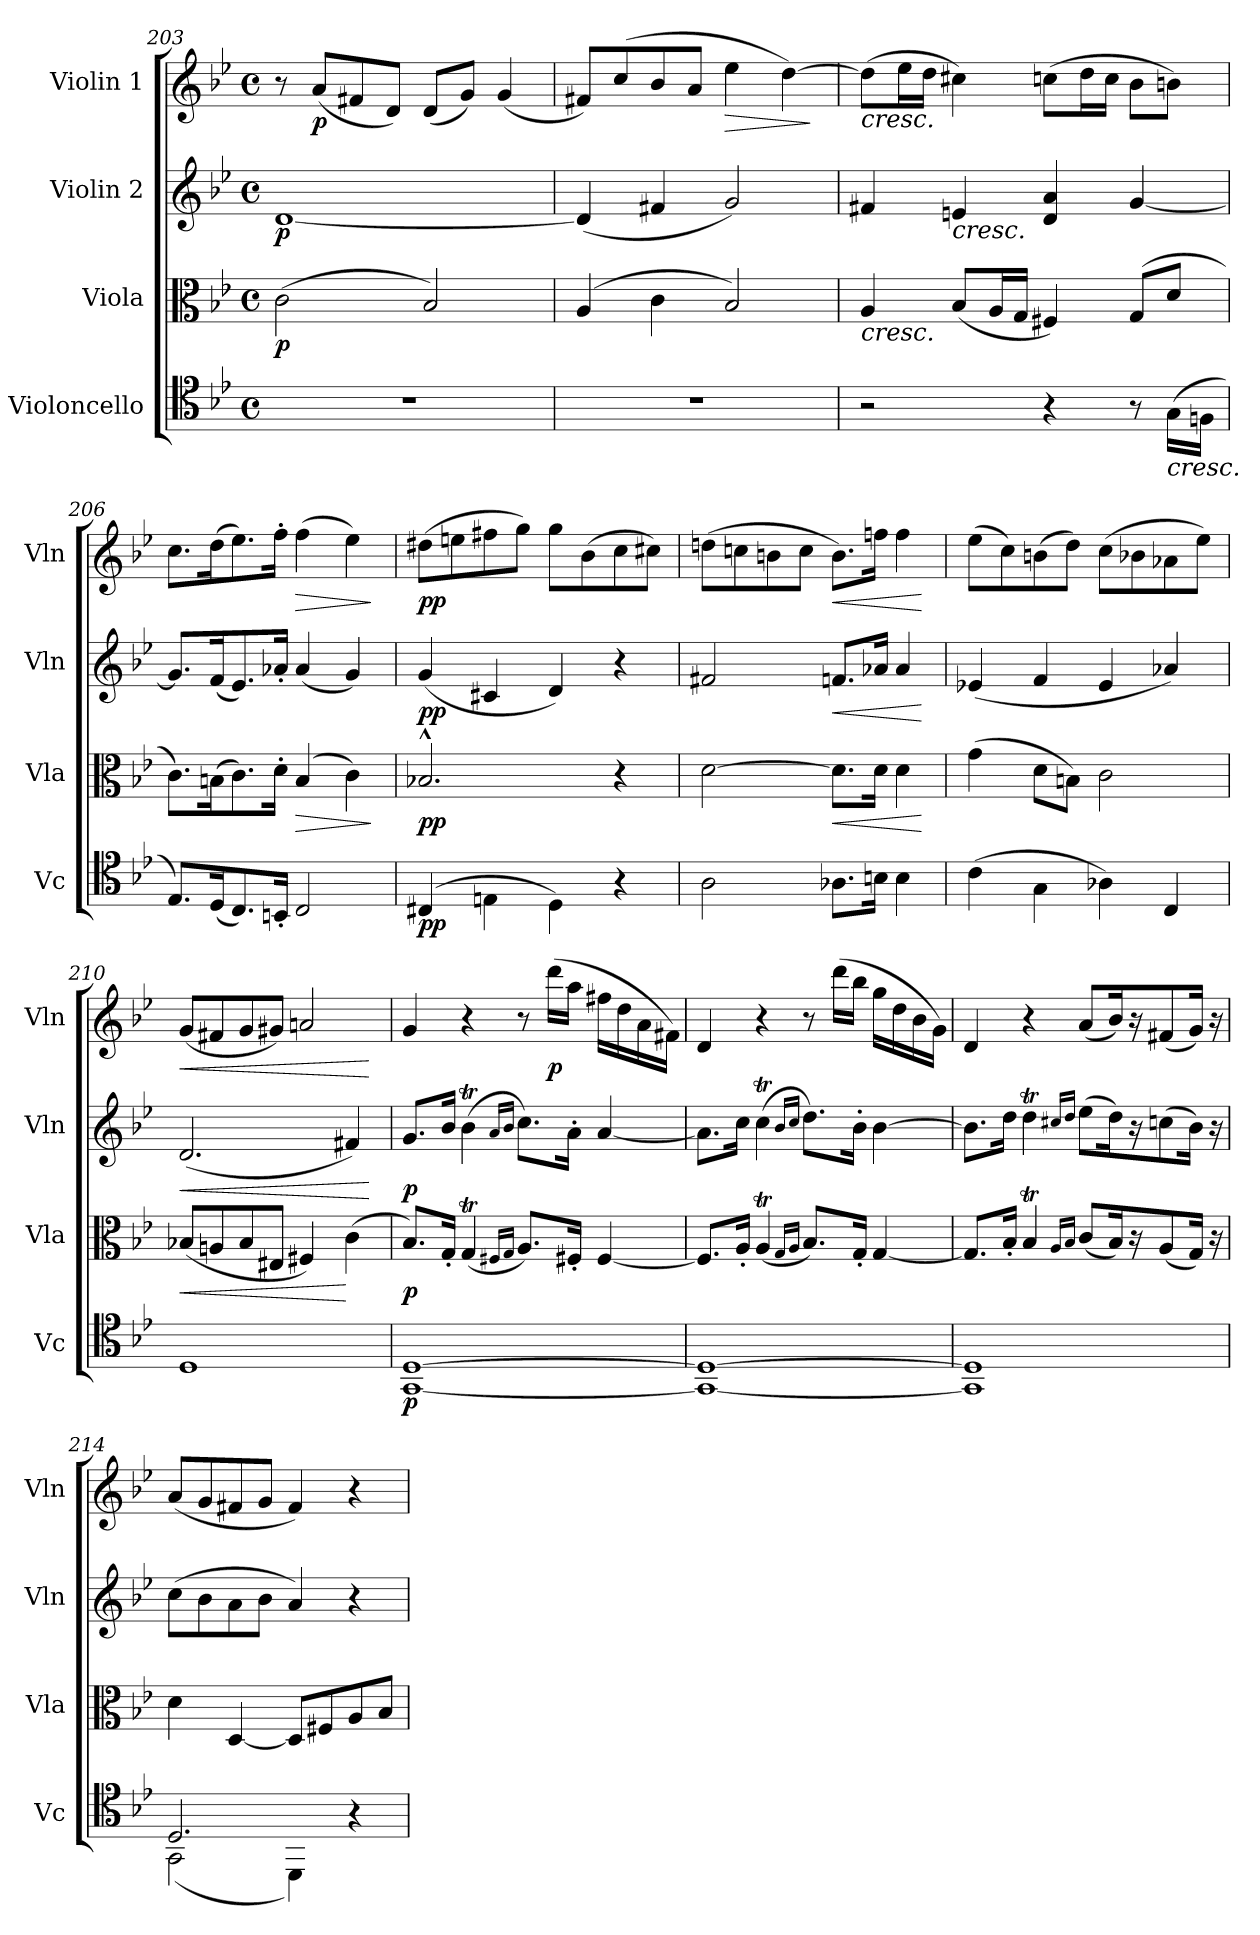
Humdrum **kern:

**kern	**dynam	**kern	**dynam	**kern	**dynam	**kern	**dynam
*part4	*part4	*part3	*part3	*part2	*part2	*part1	*part1
*staff4	*staff4	*staff3	*staff3	*staff2	*staff2	*staff1	*staff1
*I"Violoncello	*	*I"Viola	*	*I"Violin 2	*	*I"Violin 1	*
*I'Vc	*	*I'Vla	*	*I'Vln	*	*I'Vln	*
*clefC4	*	*clefC3	*	*clefG2	*	*clefG2	*
*k[b-e-]	*	*k[b-e-]	*	*k[b-e-]	*	*k[b-e-]	*
*M4/4	*	*M4/4	*	*M4/4	*	*M4/4	*
*met(c)	*	*met(c)	*	*met(c)	*	*met(c)	*
=203	=203	=203	=203	=203	=203	=203	=203
!	!	!	!LO:DY:b	!	!LO:DY:b	!	!
1r	.	(>2c\	p	[1d	p	8r	.
!	!	!	!	!	!	!	!LO:DY:b
.	.	.	.	.	.	(<8a/L	p
.	.	.	.	.	.	8f#X/	.
.	.	.	.	.	.	8d/J)	.
.	.	2B-/)	.	.	.	(<8d/L	.
.	.	.	.	.	.	8g/J)	.
.	.	.	.	.	.	(<4g/	.
=204	=204	=204	=204	=204	=204	=204	=204
1r	.	(>4A/	.	(<4d/]	.	8f#X/L)	.
.	.	.	.	.	.	(>8cc/	.
.	.	4c\	.	4f#X/	.	8b-/	.
.	.	.	.	.	.	8a/J	.
!	!	!	!	!	!	!	!LO:HP:b
.	.	2B-/)	.	2g/)	.	4ee-\	>
.	.	.	.	.	.	[4dd\)	.
.	.	.	.	.	.	.	]
=205	=205	=205	=205	=205	=205	=205	=205
!	!	!	!	!	!	!LO:TX:b:i:t=cresc.	!
!	!	!LO:TX:b:i:t=cresc.	!	!	!	!	!
2r	.	4A/	.	4f#X/	.	(>8dd\L]	.
.	.	.	.	.	.	16ee-\L	.
.	.	.	.	.	.	16dd\JJ	.
!	!	!	!	!LO:TX:b:i:t=cresc.	!	!	!
.	.	(<8B-/L	.	4en/	.	4cc#X\)	.
.	.	16A/L	.	.	.	.	.
.	.	16G/JJ	.	.	.	.	.
4r	.	4F#X/)	.	4d/ 4a/	.	(>8ccn\L	.
.	.	.	.	.	.	16dd\L	.
.	.	.	.	.	.	16cc\JJ	.
8r	.	(<8G/L	.	[4g/	.	8b-\L	.
!LO:TX:b:i:t=cresc.	!	!	!	!	!	!	!
(>16G\LL	.	8d/J	.	.	.	8bn\J)	.
16Fn\JJ	.	.	.	.	.	.	.
=206	=206	=206	=206	=206	=206	=206	=206
8.E-/L)	.	8.c\L)	.	8.g/L]	.	8.cc\L	.
(<16D/K	.	(>16Bn\K	.	(<16f/K	.	(>16dd\K	.
8.C/)	.	8.c\)	.	8.e-/)	.	8.ee-\)	.
16BBn'/Jk	.	16d'\Jk	.	16a-X'/Jk	.	16ff'\Jk	.
!	!	!	!LO:HP:b	!	!	!	!LO:HP:b
2C/	.	(>4B/	>	(<4a-/	.	(>4ff\	>
.	.	4c\)	.	4g/)	.	4ee-\)	.
.	.	.	]	.	.	.	]
=207	=207	=207	=207	=207	=207	=207	=207
!	!LO:DY:b	!	!LO:DY:b	!	!LO:DY:b	!	!LO:DY:b
(>4C#X/	pp	2.B-X^^/	pp	(<4g/	pp	(>8dd#X\L	pp
.	.	.	.	.	.	8een\	.
4En\	.	.	.	4c#X/	.	8ff#X\	.
.	.	.	.	.	.	8gg\J)	.
4D\)	.	.	.	4d/)	.	8gg\L	.
.	.	.	.	.	.	(>8b-\	.
4r	.	4r	.	4r	.	8cc\	.
.	.	.	.	.	.	8cc#X\J)	.
=208	=208	=208	=208	=208	=208	=208	=208
2A\	.	[2d\	.	2f#X/	.	(>8ddn\L	.
.	.	.	.	.	.	8ccn\	.
.	.	.	.	.	.	8bn\	.
.	.	.	.	.	.	8cc\J	.
!	!	!	!LO:HP:b	!	!LO:HP:b	!	!LO:HP:b
8.A-X\L	.	8.d\L]	<	8.fn/L	<	8.b\L)	<
16Bn\Jk	.	16d\Jk	.	16a-X/Jk	.	16ffn\Jk	.
4B\	.	4d\	.	4a-/	.	4ff\	.
.	.	.	[	.	[	.	[
=209	=209	=209	=209	=209	=209	=209	=209
(>4c\	.	(>4g\	.	(<4e-X/	.	(>8ee-\L	.
.	.	.	.	.	.	8cc\)	.
4G\	.	8d\L	.	4f/	.	(>8bn\	.
.	.	8Bn\J)	.	.	.	8dd\J)	.
4A-X\)	.	2c\	.	4e-/	.	(>8cc\L	.
.	.	.	.	.	.	8b-X\	.
4C/	.	.	.	4a-X/)	.	8a-X\	.
.	.	.	.	.	.	8ee-\J)	.
!!LO:LB:g=z
=210	=210	=210	=210	=210	=210	=210	=210
!	!	!	!LO:HP:b	!	!LO:HP:b	!	!LO:HP:b
1D	.	(<8B-X/L	<	(<2.d/	<	(<8g/L	<
.	.	8An/	.	.	.	8f#X/	.
.	.	8B-/	.	.	.	8g/	.
.	.	8E#X/J	.	.	.	8g#X/J)	.
.	.	4F#X/)	.	.	.	2an/	.
.	.	(>4c\	[	4f#X/)	.	.	.
.	.	.	.	.	[	.	[
=211	=211	=211	=211	=211	=211	=211	=211
!	!LO:DY:b	!	!LO:DY:b	!	!LO:DY:b	!	!
[1GG [1D	p	8.B-/L)	p	8.g/L	p	4g/	.
.	.	16G'/Jk	.	16b-/Jk	.	.	.
.	.	(<4GT/	.	(>4b-T\	.	4r	.
.	.	16qF#X/LL	.	16qa/LL	.	.	.
.	.	16qG/JJ	.	16qb-/JJ	.	.	.
.	.	8.A/L)	.	8.cc\L)	.	8r	.
!	!	!	!	!	!	!	!LO:DY:b
.	.	.	.	.	.	(>16ddd\LL	p
.	.	16F#X'/Jk	.	16a'\Jk	.	16aa\JJ	.
.	.	[4F#/	.	[4a/	.	16ff#X\LL	.
.	.	.	.	.	.	16dd\	.
.	.	.	.	.	.	16a\	.
.	.	.	.	.	.	16f#X\JJ)	.
=212	=212	=212	=212	=212	=212	=212	=212
1GG_ 1D_	.	8.F#/L]	.	8.a\L]	.	4d/	.
.	.	16A'/Jk	.	16cc\Jk	.	.	.
.	.	(<4At/	.	(>4ccT\	.	4r	.
.	.	16qG/LL	.	16qb-/LL	.	.	.
.	.	16qA/JJ	.	16qcc/JJ	.	.	.
.	.	8.B-/L)	.	8.dd\L)	.	8r	.
.	.	.	.	.	.	(>16ddd\LL	.
.	.	16G'/Jk	.	16b-'\Jk	.	16bb-\JJ	.
.	.	[4G/	.	[4b-\	.	16gg\LL	.
.	.	.	.	.	.	16dd\	.
.	.	.	.	.	.	16b-\	.
.	.	.	.	.	.	16g\JJ)	.
=213	=213	=213	=213	=213	=213	=213	=213
1GG] 1D]	.	8.G/L]	.	8.b-\L]	.	4d/	.
.	.	16B-'/Jk	.	16dd\Jk	.	.	.
.	.	4B-T/	.	4ddt\	.	4r	.
.	.	16qA/LL	.	16qcc#X/LL	.	.	.
.	.	16qB-/JJ	.	16qdd/JJ	.	.	.
.	.	(<8c/L	.	(>8ee-\L	.	(<8a/L	.
.	.	16B-/K)	.	16dd\K)	.	16b-/K)	.
.	.	16r	.	16r	.	16r	.
.	.	(<8A/	.	(>8ccn\	.	(<8f#X/	.
.	.	16G/Jk)	.	16b-\Jk)	.	16g/Jk)	.
.	.	16r	.	16r	.	16r	.
=214	=214	=214	=214	=214	=214	=214	=214
*^	*	*	*	*	*	*	*
2.D/	(<2GG\	.	4d\	.	(>8cc\L	.	(<8a/L	.
.	.	.	.	.	8b-\	.	8g/	.
.	.	.	[4D/	.	8a\	.	8f#X/	.
.	.	.	.	.	8b-\J	.	8g/J	.
.	4DD\)	.	8D/L]	.	4a/)	.	4f#/)	.
.	.	.	8F#X/	.	.	.	.	.
4r	4ryy	.	8A/	.	4r	.	4r	.
.	.	.	8B-/J	.	.	.	.	.
*v	*v	*	*	*	*	*	*	*
=	=	=	=	=	=	=	=
*-	*-	*-	*-	*-	*-	*-	*-
